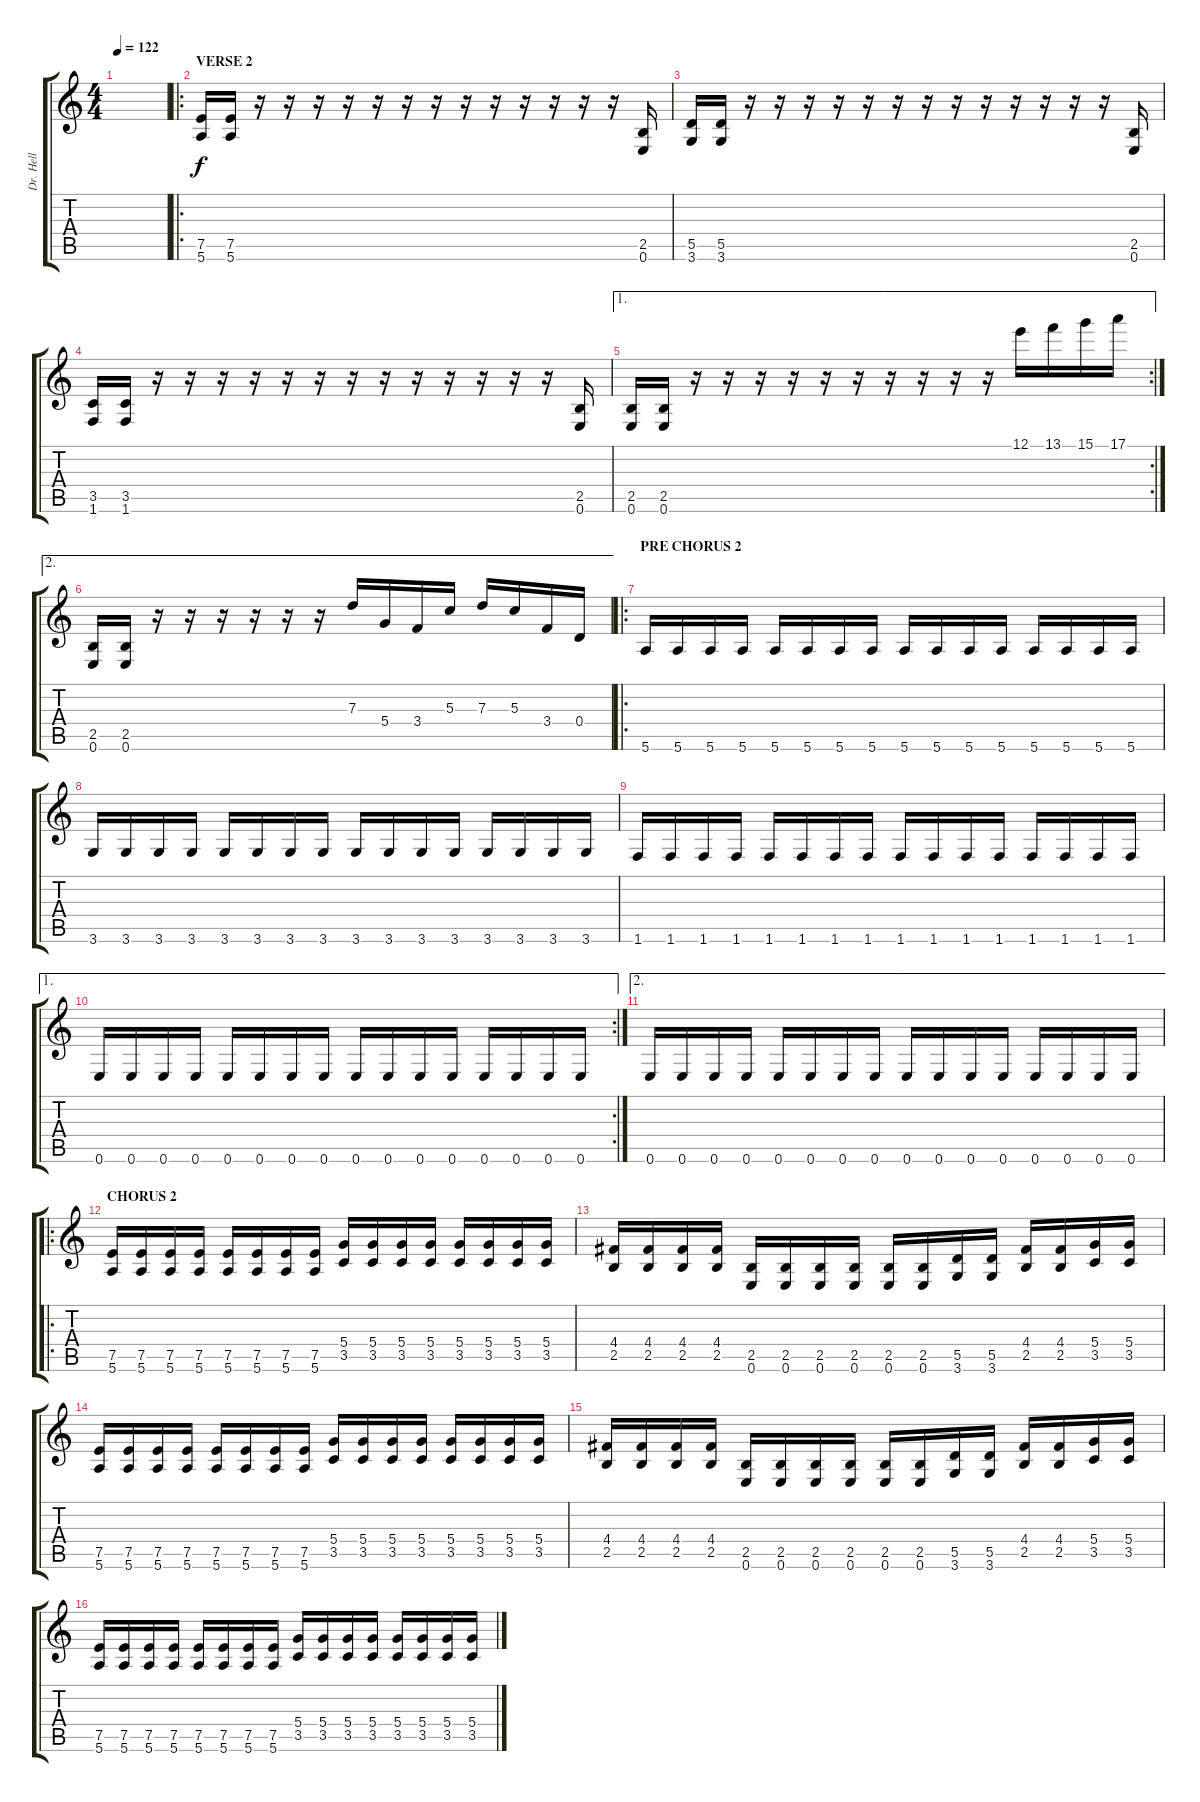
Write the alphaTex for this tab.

\track ("Dr. Hell" "Dr. Hell") {instrument distortionguitar}
\staff {score tabs}
\tuning (E4 B3 G3 D3 A2 E2) {hide}
\ts (4 4)
\tempo 122
\clef g2
\ks c
|
\ro
\section ("" "VERSE 2")
(7.5 5.6).16 (7.5 5.6).16 r.16 r.16 r.16 r.16 r.16 r.16 r.16 r.16 r.16 r.16 r.16 r.16 r.16 (2.5 0.6).16 |
(5.5 3.6).16 (5.5 3.6).16 r.16 r.16 r.16 r.16 r.16 r.16 r.16 r.16 r.16 r.16 r.16 r.16 r.16 (2.5 0.6).16 |
(3.5 1.6).16 (3.5 1.6).16 r.16 r.16 r.16 r.16 r.16 r.16 r.16 r.16 r.16 r.16 r.16 r.16 r.16 (2.5 0.6).16 |
\ae 1
\rc 2
(2.5 0.6).16 (2.5 0.6).16 r.16 r.16 r.16 r.16 r.16 r.16 r.16 r.16 r.16 r.16 12.1.16 13.1.16 15.1.16 17.1.16 |
\ae 2
(2.5 0.6).16 (2.5 0.6).16 r.16 r.16 r.16 r.16 r.16 r.16 7.3.16 5.4.16 3.4.16 5.3.16 7.3.16 5.3.16 3.4.16 0.4.16 |
\ro
\section ("" "PRE CHORUS 2")
5.6.16 5.6.16 5.6.16 5.6.16 5.6.16 5.6.16 5.6.16 5.6.16 5.6.16 5.6.16 5.6.16 5.6.16 5.6.16 5.6.16 5.6.16 5.6.16 |
3.6.16 3.6.16 3.6.16 3.6.16 3.6.16 3.6.16 3.6.16 3.6.16 3.6.16 3.6.16 3.6.16 3.6.16 3.6.16 3.6.16 3.6.16 3.6.16 |
1.6.16 1.6.16 1.6.16 1.6.16 1.6.16 1.6.16 1.6.16 1.6.16 1.6.16 1.6.16 1.6.16 1.6.16 1.6.16 1.6.16 1.6.16 1.6.16 |
\ae 1
\rc 2
0.6.16 0.6.16 0.6.16 0.6.16 0.6.16 0.6.16 0.6.16 0.6.16 0.6.16 0.6.16 0.6.16 0.6.16 0.6.16 0.6.16 0.6.16 0.6.16 |
\ae 2
0.6.16 0.6.16 0.6.16 0.6.16 0.6.16 0.6.16 0.6.16 0.6.16 0.6.16 0.6.16 0.6.16 0.6.16 0.6.16 0.6.16 0.6.16 0.6.16 |
\ro
\section ("" "CHORUS 2")
(7.5 5.6).16 (7.5 5.6).16 (7.5 5.6).16 (7.5 5.6).16 (7.5 5.6).16 (7.5 5.6).16 (7.5 5.6).16 (7.5 5.6).16 (5.4 3.5).16 (5.4 3.5).16 (5.4 3.5).16 (5.4 3.5).16 (5.4 3.5).16 (5.4 3.5).16 (5.4 3.5).16 (5.4 3.5).16 |
(4.4 2.5).16 (4.4 2.5).16 (4.4 2.5).16 (4.4 2.5).16 (2.5 0.6).16 (2.5 0.6).16 (2.5 0.6).16 (2.5 0.6).16 (2.5 0.6).16 (2.5 0.6).16 (5.5 3.6).16 (5.5 3.6).16 (4.4 2.5).16 (4.4 2.5).16 (5.4 3.5).16 (5.4 3.5).16 |
(7.5 5.6).16 (7.5 5.6).16 (7.5 5.6).16 (7.5 5.6).16 (7.5 5.6).16 (7.5 5.6).16 (7.5 5.6).16 (7.5 5.6).16 (5.4 3.5).16 (5.4 3.5).16 (5.4 3.5).16 (5.4 3.5).16 (5.4 3.5).16 (5.4 3.5).16 (5.4 3.5).16 (5.4 3.5).16 |
(4.4 2.5).16 (4.4 2.5).16 (4.4 2.5).16 (4.4 2.5).16 (2.5 0.6).16 (2.5 0.6).16 (2.5 0.6).16 (2.5 0.6).16 (2.5 0.6).16 (2.5 0.6).16 (5.5 3.6).16 (5.5 3.6).16 (4.4 2.5).16 (4.4 2.5).16 (5.4 3.5).16 (5.4 3.5).16 |
(7.5 5.6).16 (7.5 5.6).16 (7.5 5.6).16 (7.5 5.6).16 (7.5 5.6).16 (7.5 5.6).16 (7.5 5.6).16 (7.5 5.6).16 (5.4 3.5).16 (5.4 3.5).16 (5.4 3.5).16 (5.4 3.5).16 (5.4 3.5).16 (5.4 3.5).16 (5.4 3.5).16 (5.4 3.5).16
